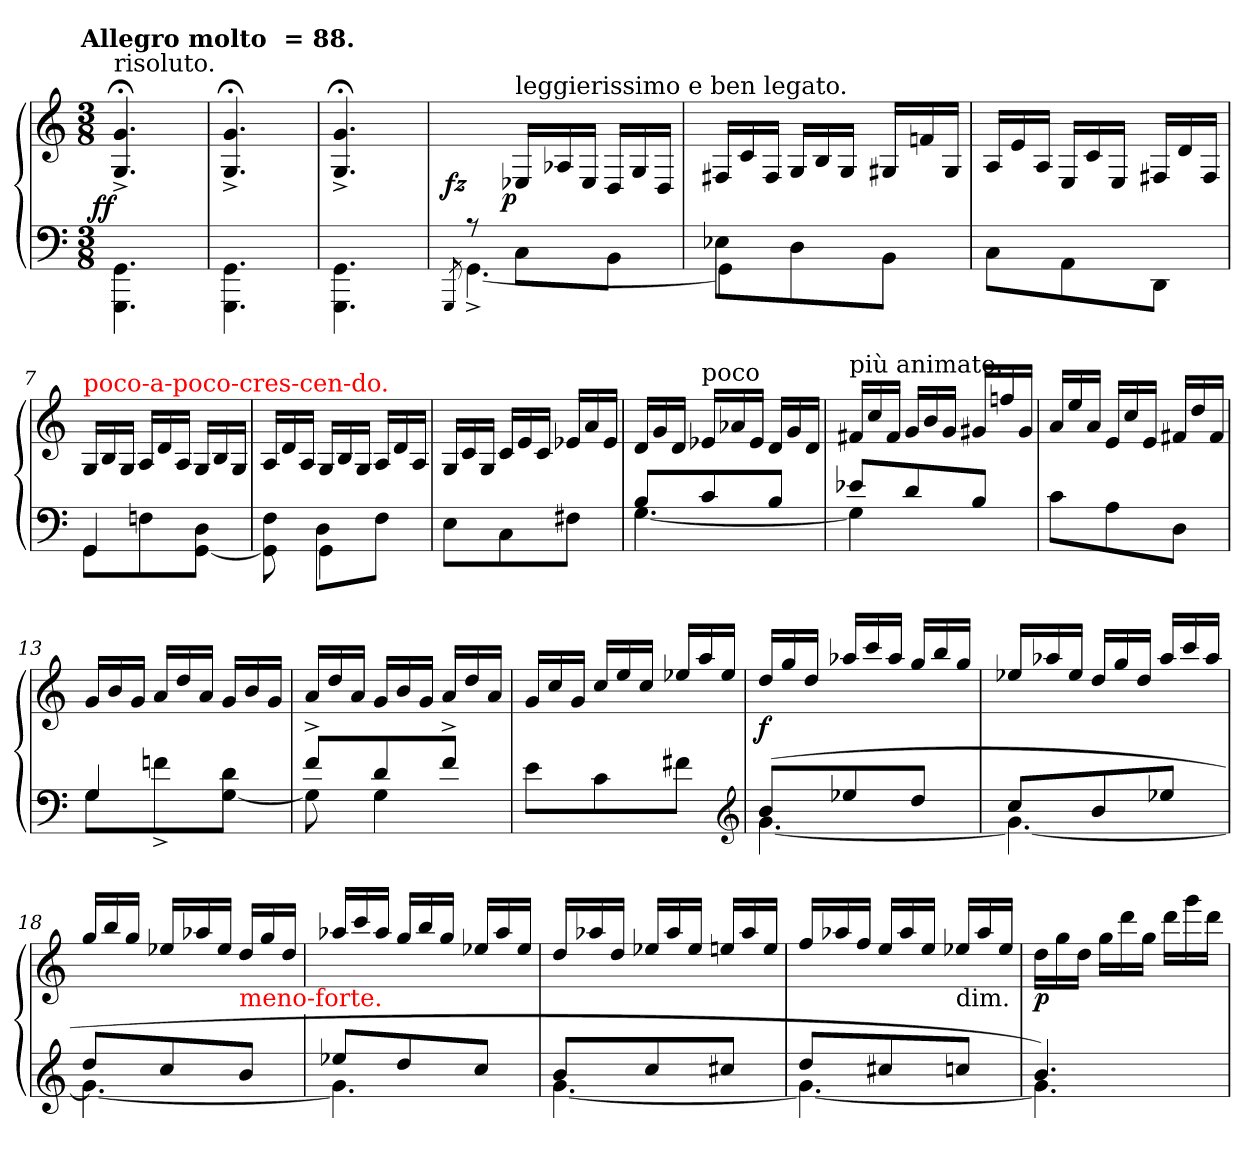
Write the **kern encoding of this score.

**kern	**kern	**dynam
*part1	*part1	*part1
*staff2	*staff1	*staff1/2
*clefF4	*clefG2	*
*k[]	*k[]	*
*a:	*a:	*
!!LO:TX:omd:t=Allegro molto &nbsp;=&nbsp;88.
*M3/8	*M3/8	*
*MM146	*MM146	*
=1	=1	=1
!	!LO:TX:a:t=risoluto.	!
!	!	!LO:DY:rj
4.GG\ 4.GGG\	4.g;<^/ 4.G;<^/	ff
=2	=2	=2
4.GG\ 4.GGG\	4.g;<^/ 4.G;<^/	.
=3	=3	=3
4.GG\ 4.GGG\	4.g;<^/ 4.G;<^/	.
=4	=4	=4
*^	*	*
.	8qGGG/	.	.
!	!	!	!LO:DY:rj
8rA	[4.GG^>	8ryy	fz
*	*	*Xtuplet	*
!	!	!LO:TX:a:t=leggierissimo e ben legato.	!
!	!	!	!LO:DY:rj
8C\L	.	24E-XLL	p
.	.	24A-X	.
.	.	24E-/JJ	.
8BB\J	.	24D/LL	.
.	.	24G/	.
.	.	24D/JJ	.
=5	=5	=5	=5
8E-X\L	4GG]	24F#XLL	.
.	.	24c/	.
.	.	24F#/JJ	.
8D\	.	24G/LL	.
.	.	24B/	.
.	.	24G/JJ	.
8BB\J	8ryy	24G#XLL	.
.	.	24fn/	.
.	.	24G#/JJ	.
*v	*v	*	*
=6	=6	=6
8C\L	24A/LL	.
.	24e/	.
.	24A/JJ	.
8AA\	24E/LL	.
.	24c/	.
.	24E/JJ	.
8DD\J	24F#XLL	.
.	24d/	.
.	24F#/JJ	.
=7	=7	=7
*^	*	*
!	!	!LO:TX:a:color=red:t=poco-a-poco-cres-cen-do.	!
4GG	8GG\L	24G/LL	.
.	.	24B/	.
.	.	24G/JJ	.
.	8Fn\	24A/LL	.
.	.	24d/	.
.	.	24A/JJ	.
8ryy	8D\ [8GG\J	24G/LL	.
.	.	24B/	.
.	.	24G/JJ	.
=8	=8	=8	=8
8F\ 8GG]\	8ryy	24A/LL	.
.	.	24d/	.
.	.	24A/JJ	.
4GG\	8DL	24G/LL	.
.	.	24B/	.
.	.	24G/JJ	.
.	8FJ	24A/LL	.
.	.	24d/	.
.	.	24A/JJ	.
*v	*v	*	*
=9	=9	=9
8E\L	24G/LL	.
.	24c/	.
.	24G/JJ	.
8C	24cLL	.
.	24e	.
.	24cJJ	.
8F#XJ	24e-XLL	.
.	24a	.
.	24e-JJ	.
=10	=10	=10
*^	*	*
8BL	[4.G	24dLL	.
.	.	24g	.
.	.	24dJJ	.
!	!	!LO:TX:a:t=poco	!
8c	.	24e-XLL	.
.	.	24a-X	.
.	.	24e-JJ	.
8BJ	.	24dLL	.
.	.	24g	.
.	.	24dJJ	.
=11	=11	=11	=11
!	!	!LO:TX:a:t=più animato.	!
8e-XL	4G]	24f#XLL	.
.	.	24cc	.
.	.	24f#JJ	.
8d	.	24gLL	.
.	.	24b	.
.	.	24gJJ	.
8BJ	8ryy	24g#X/LL	.
.	.	24ffn/	.
.	.	24g#/JJ	.
*v	*v	*	*
=12	=12	=12
8cL	24a/LL	.
.	24ee/	.
.	24a/JJ	.
8A	24eLL	.
.	24cc	.
.	24eJJ	.
8DJ	24f#XLL	.
.	24dd	.
.	24f#JJ	.
=13	=13	=13
*^	*	*
4G	8GL	24gLL	.
.	.	24b	.
.	.	24gJJ	.
.	8fn^>	24a/LL	.
.	.	24dd/	.
.	.	24a/JJ	.
8ryy	8d [8GJ	24gLL	.
.	.	24b	.
.	.	24gJJ	.
=14	=14	=14	=14
8f^>L	8G]	24a/LL	.
.	.	24dd/	.
.	.	24a/JJ	.
8d	4G	24gLL	.
.	.	24b	.
.	.	24gJJ	.
8f^>J	.	24a/LL	.
.	.	24dd/	.
.	.	24a/JJ	.
*v	*v	*	*
=15	=15	=15
8eL	24gLL	.
.	24cc	.
.	24gJJ	.
8c	24cc/LL	.
.	24ee/	.
.	24cc/JJ	.
8f#XJ	24ee-X/LL	.
.	24aa/	.
.	24ee-/JJ	.
*clefG2	*	*
=16	=16	=16
*^	*	*
(>8bL	[4.g	24dd/LL	f
.	.	24gg/	.
.	.	24dd/JJ	.
8ee-X	.	24aa-X/LL	.
.	.	24ccc/	.
.	.	24aa-/JJ	.
8ddJ	.	24gg/LL	.
.	.	24bb/	.
.	.	24gg/JJ	.
=17	=17	=17	=17
8ccL	4.g_	24ee-X/LL	.
.	.	24aa-X/	.
.	.	24ee-/JJ	.
8b	.	24dd/LL	.
.	.	24gg/	.
.	.	24dd/JJ	.
8ee-XJ	.	24aa-/LL	.
.	.	24ccc/	.
.	.	24aa-/JJ	.
=18	=18	=18	=18
8ddL	4.g_	24gg/LL	.
.	.	24bb/	.
.	.	24gg/JJ	.
8cc	.	24ee-X/LL	.
.	.	24aa-X/	.
.	.	24ee-/JJ	.
!	!	!LO:TX:b:color=red:t=meno-forte.	!
8bJ	.	24dd/LL	.
.	.	24gg/	.
.	.	24dd/JJ	.
=19	=19	=19	=19
8ee-XL	4.g]	24aa-X/LL	.
.	.	24ccc/	.
.	.	24aa-/JJ	.
8dd	.	24gg/LL	.
.	.	24bb/	.
.	.	24gg/JJ	.
8ccJ	.	24ee-X/LL	.
.	.	24aa-/	.
.	.	24ee-/JJ	.
=20	=20	=20	=20
8bL	[4.g	24dd/LL	.
.	.	24aa-X/	.
.	.	24dd/JJ	.
8cc	.	24ee-X/LL	.
.	.	24aa-/	.
.	.	24ee-/JJ	.
8cc#XJ	.	24een/LL	.
.	.	24aa-/	.
.	.	24ee/JJ	.
=21	=21	=21	=21
8ddL	4.g_	24ff/LL	.
.	.	24aa-X/	.
.	.	24ff/JJ	.
8cc#X	.	24ee/LL	.
.	.	24aa-/	.
.	.	24ee/JJ	.
!	!	!LO:TX:c:t=dim.	!
8ccnJ	.	24ee-X/LL	.
.	.	24aa-/	.
.	.	24ee-/JJ	.
=22	=22	=22	=22
4.b)	4.g]	24ddLL	p
.	.	24gg	.
.	.	24ddJJ	.
.	.	24ggLL	.
.	.	24ddd	.
.	.	24ggJJ	.
.	.	24dddLL	.
.	.	24ggg	.
.	.	24dddJJ	.
*v	*v	*	*
=	=	=
*-	*-	*-
